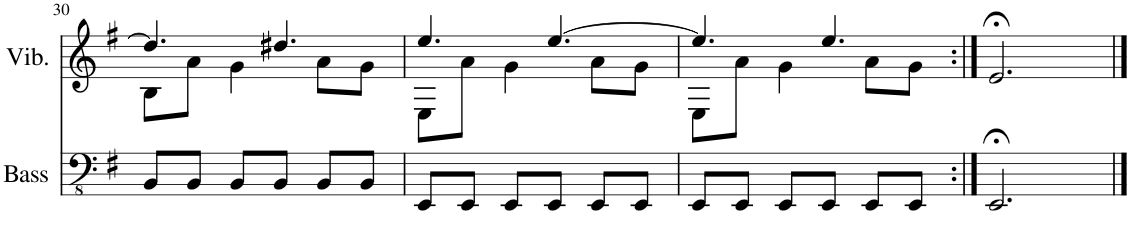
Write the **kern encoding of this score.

**kern	**kern
*part2	*part1
*staff2	*staff1
*I"Acoustic Bass	*I"Vibraphone
*I'Bass	*I'Vib.
!!LO:PB:g=z
*clefFv4	*clefG2
*k[f#]	*k[f#]
*M3/4	*M3/4
=30	=30
*	*^
8BBB/L	4.dd#/]	8B\L
8BBB/J	.	8a\J
8BBB/L	.	4g\
8BBB/J	4.dd#X/	.
8BBB/L	.	8a\L
8BBB/J	.	8g\J
=31	=31	=31
8EEE/L	4.ee/	8E\L
8EEE/J	.	8a\J
8EEE/L	.	4g\
8EEE/J	[4.ee/	.
8EEE/L	.	8a\L
8EEE/J	.	8g\J
=32	=32	=32
8EEE/L	4.ee/]	8E\L
8EEE/J	.	8a\J
8EEE/L	.	4g\
8EEE/J	4.ee/	.
8EEE/L	.	8a\L
8EEE/J	.	8g\J
*	*v	*v
=33:|!	=33:|!
2.EEE;</	2.e;</
==	==
*-	*-
